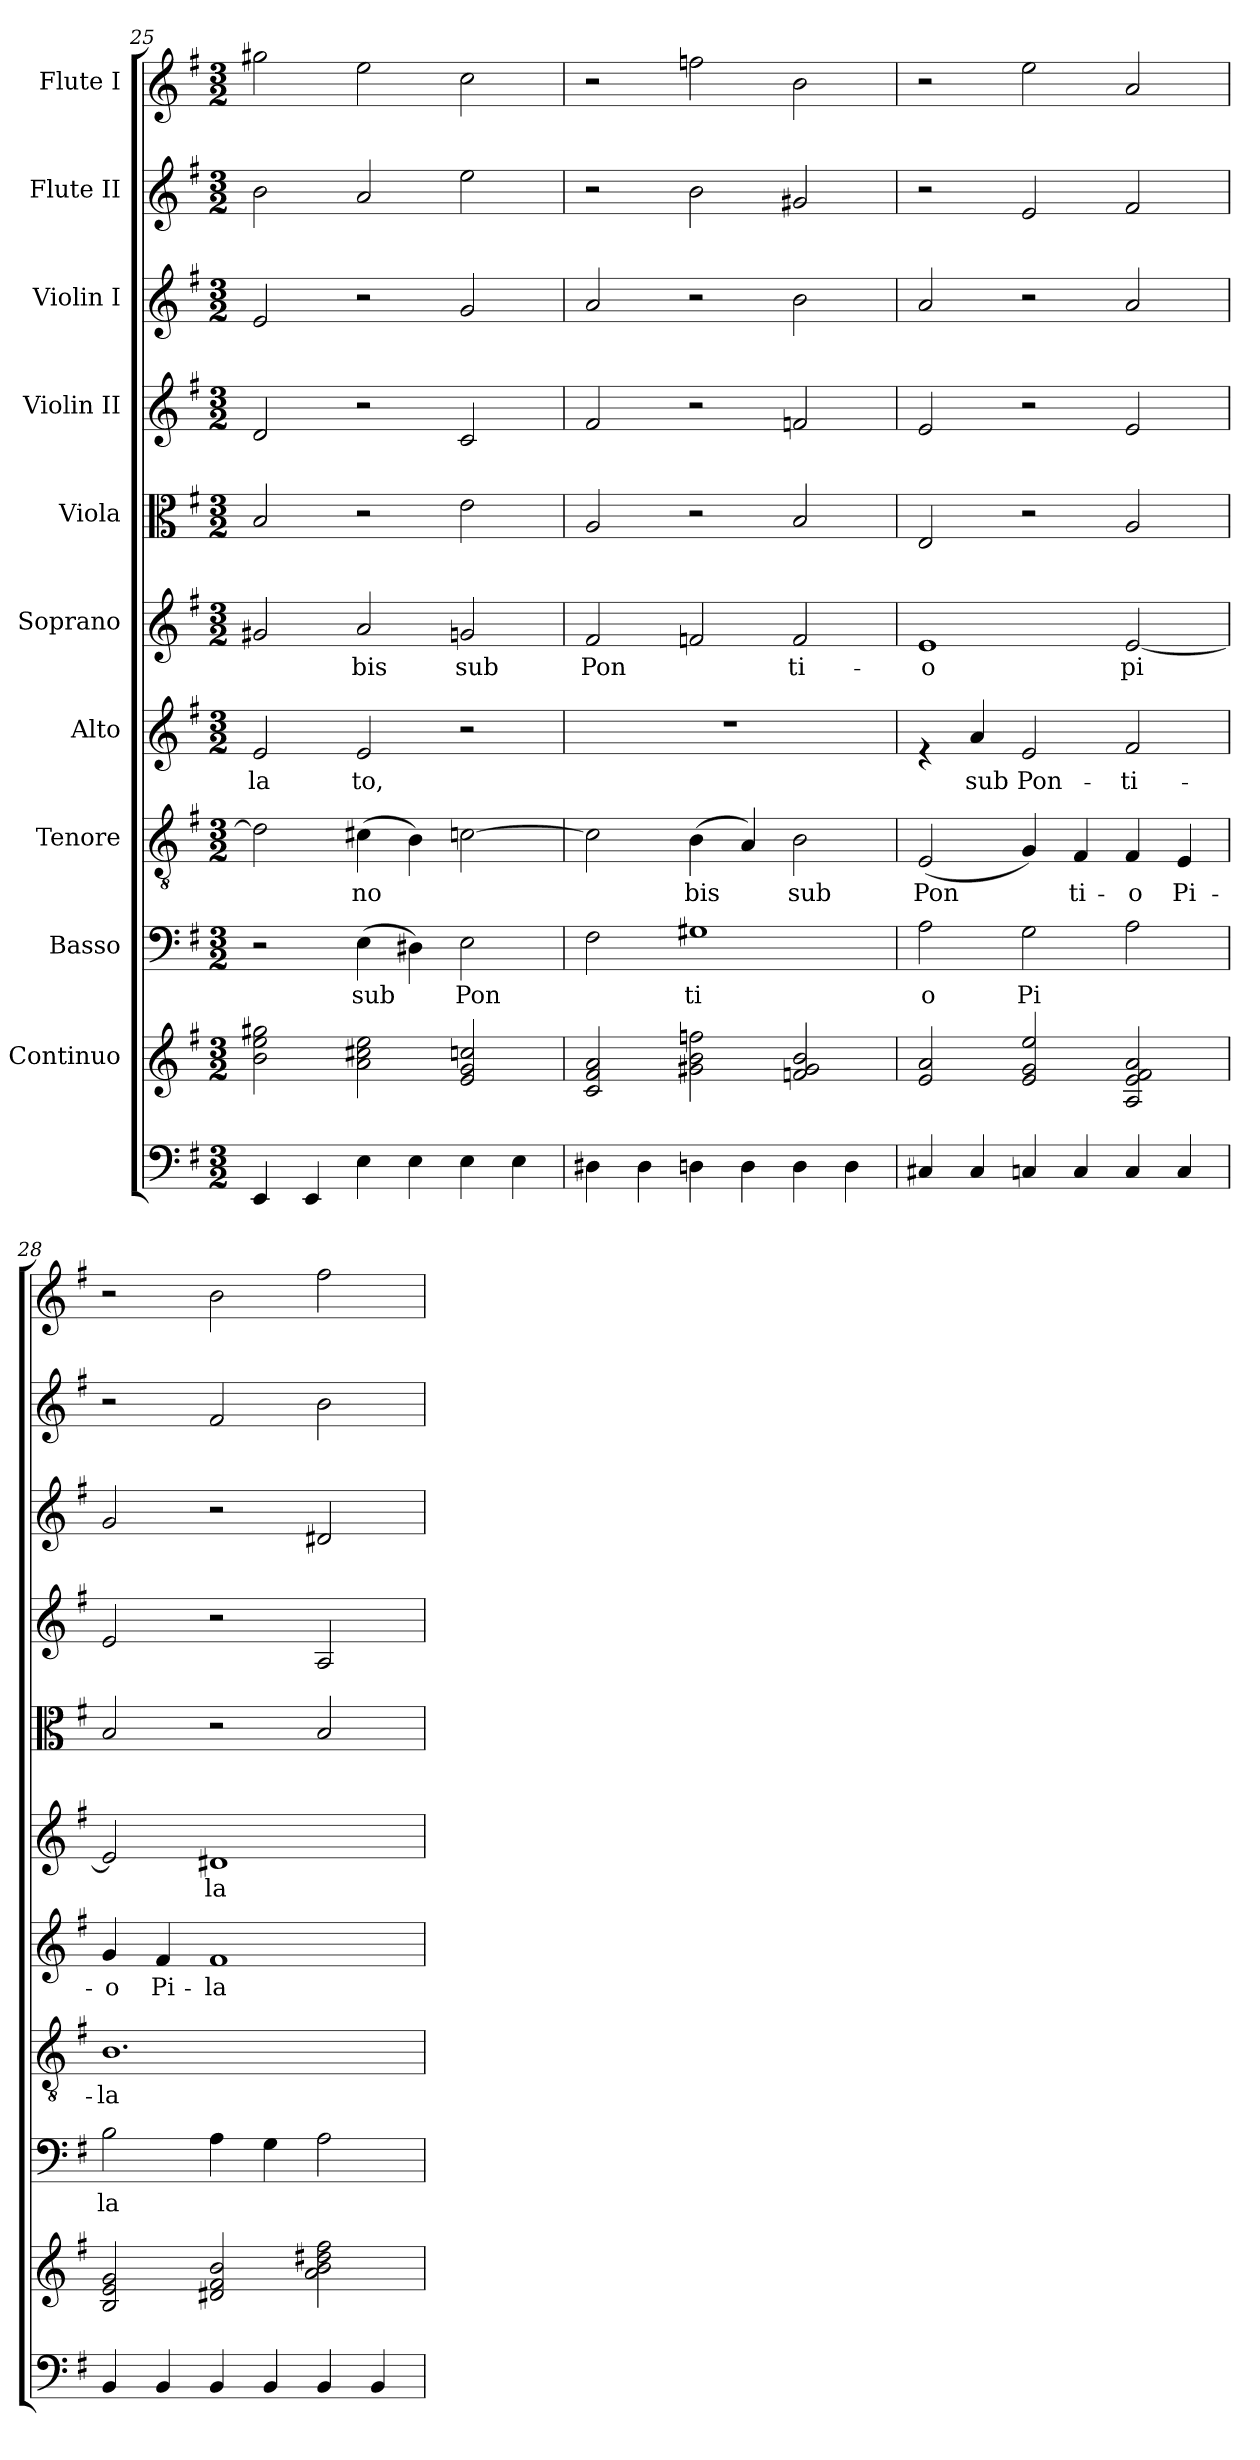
**kern	**kern	**kern	**text	**kern	**text	**kern	**text	**kern	**text	**kern	**kern	**kern	**kern	**kern
*part11	*part10	*part9	*part9	*part8	*part8	*part7	*part7	*part6	*part6	*part5	*part4	*part3	*part2	*part1
*staff11	*staff10	*staff9	*staff9	*staff8	*staff8	*staff7	*staff7	*staff6	*staff6	*staff5	*staff4	*staff3	*staff2	*staff1
*	*I"Continuo	*I"Basso	*	*I"Tenore	*	*I"Alto	*	*I"Soprano	*	*I"Viola	*I"Violin II	*I"Violin I	*I"Flute II	*I"Flute I
*clefF4	*clefG2	*clefF4	*	*clefGv2	*	*clefG2	*	*clefG2	*	*clefC3	*clefG2	*clefG2	*clefG2	*clefG2
*k[f#]	*k[f#]	*k[f#]	*	*k[f#]	*	*k[f#]	*	*k[f#]	*	*k[f#]	*k[f#]	*k[f#]	*k[f#]	*k[f#]
*G:	*G:	*G:	*	*G:	*	*G:	*	*G:	*	*G:	*G:	*G:	*G:	*G:
*M3/2	*M3/2	*M3/2	*	*M3/2	*	*M3/2	*	*M3/2	*	*M3/2	*M3/2	*M3/2	*M3/2	*M3/2
=25	=25	=25	=25	=25	=25	=25	=25	=25	=25	=25	=25	=25	=25	=25
!	!	!	!	!	!	!	!LO:LY:b	!	!	!	!	!	!	!
4EE/	2b\ 2ee\ 2gg#X\	2r	.	2d\]	.	2e/	-la	2g#X/	.	2B/	2d/	2e/	2b\	2gg#X\
4EE/	.	.	.	.	.	.	.	.	.	.	.	.	.	.
!	!	!	!LO:LY:b	!	!LO:LY:b	!	!LO:LY:b	!	!LO:LY:b	!	!	!	!	!
4E\	2a\ 2cc#X\ 2ee\	(>4E\	sub	(>4c#X\	no	2e/	to,	2a/	bis	2r	2r	2r	2a/	2ee\
4E\	.	4D#X\)	.	4B\)	.	.	.	.	.	.	.	.	.	.
!	!	!	!LO:LY:b	!	!	!	!	!	!LO:LY:b	!	!	!	!	!
4E\	2e/ 2g/ 2ccn/	2E\	Pon	[>2cn\	.	2r	.	2gn/	sub	2e\	2c/	2g/	2ee\	2cc\
4E\	.	.	.	.	.	.	.	.	.	.	.	.	.	.
=26	=26	=26	=26	=26	=26	=26	=26	=26	=26	=26	=26	=26	=26	=26
!	!	!	!	!	!	!LO:N:vis=1	!	!	!LO:LY:b	!	!	!	!	!
4D#X\	2c/ 2f#/ 2a/	2F#\	.	2c\]	.	1.r	.	2f#/	Pon	2A/	2f#/	2a/	2r	2r
4D#\	.	.	.	.	.	.	.	.	.	.	.	.	.	.
!	!	!	!LO:LY:b	!	!LO:LY:b	!	!	!	!	!	!	!	!	!
4Dn\	2g#X\ 2b\ 2ffn\	1G#X	ti	(>4B\	bis	.	.	2fn/	.	2r	2r	2r	2b\	2ffn\
4D\	.	.	.	4A/)	.	.	.	.	.	.	.	.	.	.
!	!	!	!	!	!LO:LY:b	!	!	!	!LO:LY:b	!	!	!	!	!
4D\	2fn/ 2g#/ 2b/	.	.	2B\	sub	.	.	2f/	ti-	2B/	2fn/	2b\	2g#X/	2b\
4D\	.	.	.	.	.	.	.	.	.	.	.	.	.	.
!!LO:PB:g=z
=27	=27	=27	=27	=27	=27	=27	=27	=27	=27	=27	=27	=27	=27	=27
!	!	!	!LO:LY:b	!	!LO:LY:b	!	!	!	!LO:LY:b	!	!	!	!	!
4C#X/	2e/ 2a/	2A\	o	(<2E/	Pon	4re	.	1e	-o	2E/	2e/	2a/	2r	2r
!	!	!	!	!	!	!	!LO:LY:b	!	!	!	!	!	!	!
4C#/	.	.	.	.	.	4a/	sub	.	.	.	.	.	.	.
!	!	!	!LO:LY:b	!	!	!	!LO:LY:b	!	!	!	!	!	!	!
4Cn/	2e/ 2g/ 2ee/	2G\	Pi	4G/)	.	2e/	Pon-	.	.	2r	2r	2r	2e/	2ee\
!	!	!	!	!	!LO:LY:b	!	!	!	!	!	!	!	!	!
4C/	.	.	.	4F#/	ti-	.	.	.	.	.	.	.	.	.
!	!	!	!	!	!LO:LY:b	!	!LO:LY:b	!	!LO:LY:b	!	!	!	!	!
4C/	2A/ 2e/ 2f#/ 2a/	2A\	.	4F#/	-o	2f#/	-ti-	[<2e/	pi	2A/	2e/	2a/	2f#/	2a/
!	!	!	!	!	!LO:LY:b	!	!	!	!	!	!	!	!	!
4C/	.	.	.	4E/	Pi-	.	.	.	.	.	.	.	.	.
=28	=28	=28	=28	=28	=28	=28	=28	=28	=28	=28	=28	=28	=28	=28
!	!	!	!LO:LY:b	!	!LO:LY:b	!	!LO:LY:b	!	!	!	!	!	!	!
4BB/	2B/ 2e/ 2g/	2B\	la	1.B	-la	4g/	-o	2e/]	.	2B/	2e/	2g/	2r	2r
!	!	!	!	!	!	!	!LO:LY:b	!	!	!	!	!	!	!
4BB/	.	.	.	.	.	4f#/	Pi-	.	.	.	.	.	.	.
!	!	!	!	!	!	!	!LO:LY:b	!	!LO:LY:b	!	!	!	!	!
4BB/	2d#X/ 2f#/ 2b/	4A\	.	.	.	1f#	-la	1d#X	la	2r	2r	2r	2f#/	2b\
4BB/	.	4G\	.	.	.	.	.	.	.	.	.	.	.	.
4BB/	2a\ 2b\ 2dd#X\ 2ff#\	2A\	.	.	.	.	.	.	.	2B/	2A/	2d#X/	2b\	2ff#\
4BB/	.	.	.	.	.	.	.	.	.	.	.	.	.	.
=	=	=	=	=	=	=	=	=	=	=	=	=	=	=
*-	*-	*-	*-	*-	*-	*-	*-	*-	*-	*-	*-	*-	*-	*-
